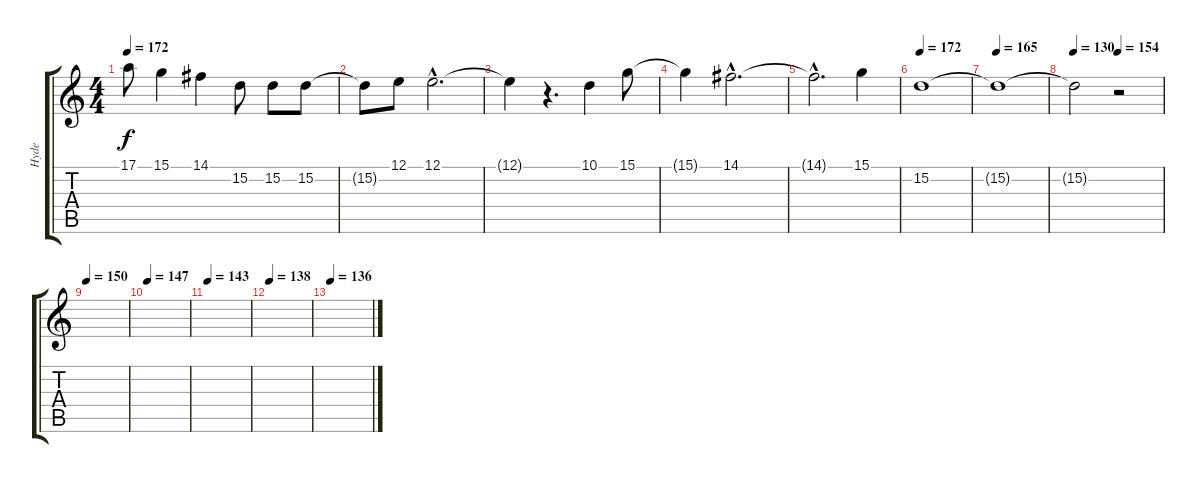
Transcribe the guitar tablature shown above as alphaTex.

\track ("Hyde" "Hyde") {instrument lead1square}
\staff {score tabs}
\tuning (E4 B3 G3 D3 A2 E2) {hide}
\ts (4 4)
\tempo 172
\clef g2
\ks c
17.1{t}.8{dy f} 15.1.4 14.1.4 15.2.8 15.2.8 15.2.8 |
15.2{t}.8 12.1.8 12.1{hac}.2{d} |
12.1{t}.4 r.4{d} 10.1.4 15.1.8 |
15.1{t}.4 14.1{hac}.2{d} |
14.1{hac t}.2{d} 15.1.4 |
\tempo 172
15.2.1 |
\tempo 165
15.2{t}.1 |
\tempo 157
\tempo (154 0.5)
\tempo 130
15.2{t}.2 r.2 |
\tempo 150
|
\tempo 147
|
\tempo 143
|
\tempo 138
|
\tempo 136
